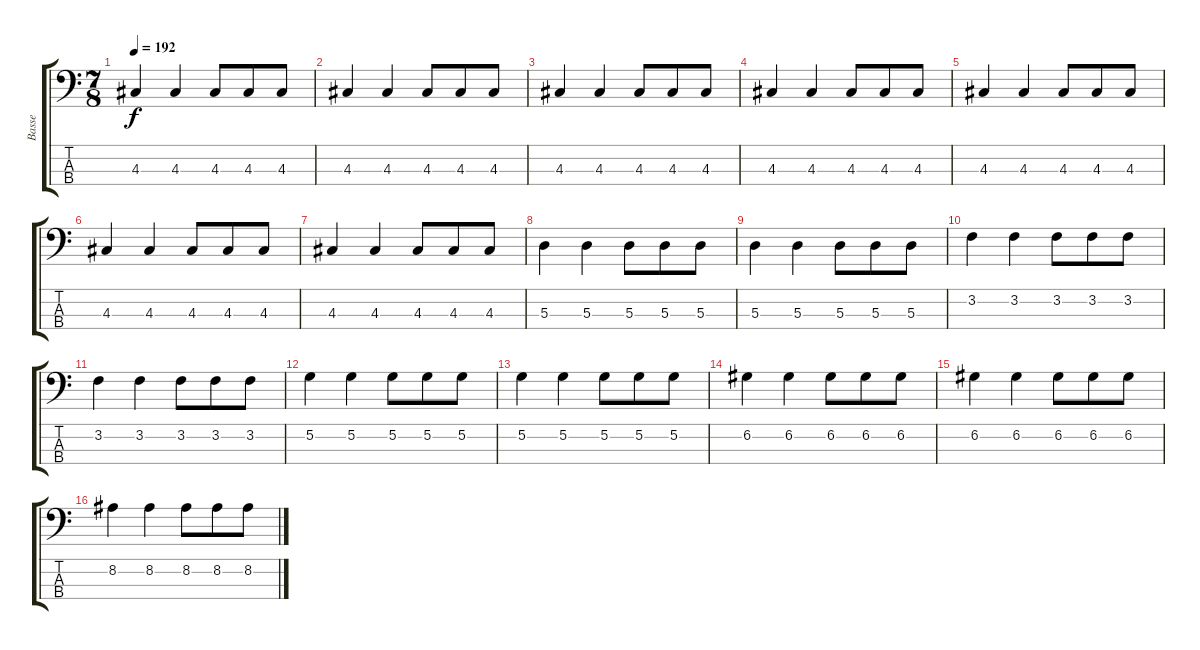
\track ("Basse" "Basse") {instrument electricbassfinger}
\staff {score tabs}
\tuning (G2 D2 A1 E1) {hide}
\ts (7 8)
\tempo 192
\clef f4
\ks c
4.3.4{dy f} 4.3.4 4.3.8 4.3.8 4.3.8 |
4.3.4 4.3.4 4.3.8 4.3.8 4.3.8 |
4.3.4 4.3.4 4.3.8 4.3.8 4.3.8 |
4.3.4 4.3.4 4.3.8 4.3.8 4.3.8 |
4.3.4 4.3.4 4.3.8 4.3.8 4.3.8 |
4.3.4 4.3.4 4.3.8 4.3.8 4.3.8 |
4.3.4 4.3.4 4.3.8 4.3.8 4.3.8 |
5.3.4 5.3.4 5.3.8 5.3.8 5.3.8 |
5.3.4 5.3.4 5.3.8 5.3.8 5.3.8 |
3.2.4 3.2.4 3.2.8 3.2.8 3.2.8 |
3.2.4 3.2.4 3.2.8 3.2.8 3.2.8 |
5.2.4 5.2.4 5.2.8 5.2.8 5.2.8 |
5.2.4 5.2.4 5.2.8 5.2.8 5.2.8 |
6.2.4 6.2.4 6.2.8 6.2.8 6.2.8 |
6.2.4 6.2.4 6.2.8 6.2.8 6.2.8 |
8.2.4 8.2.4 8.2.8 8.2.8 8.2.8
